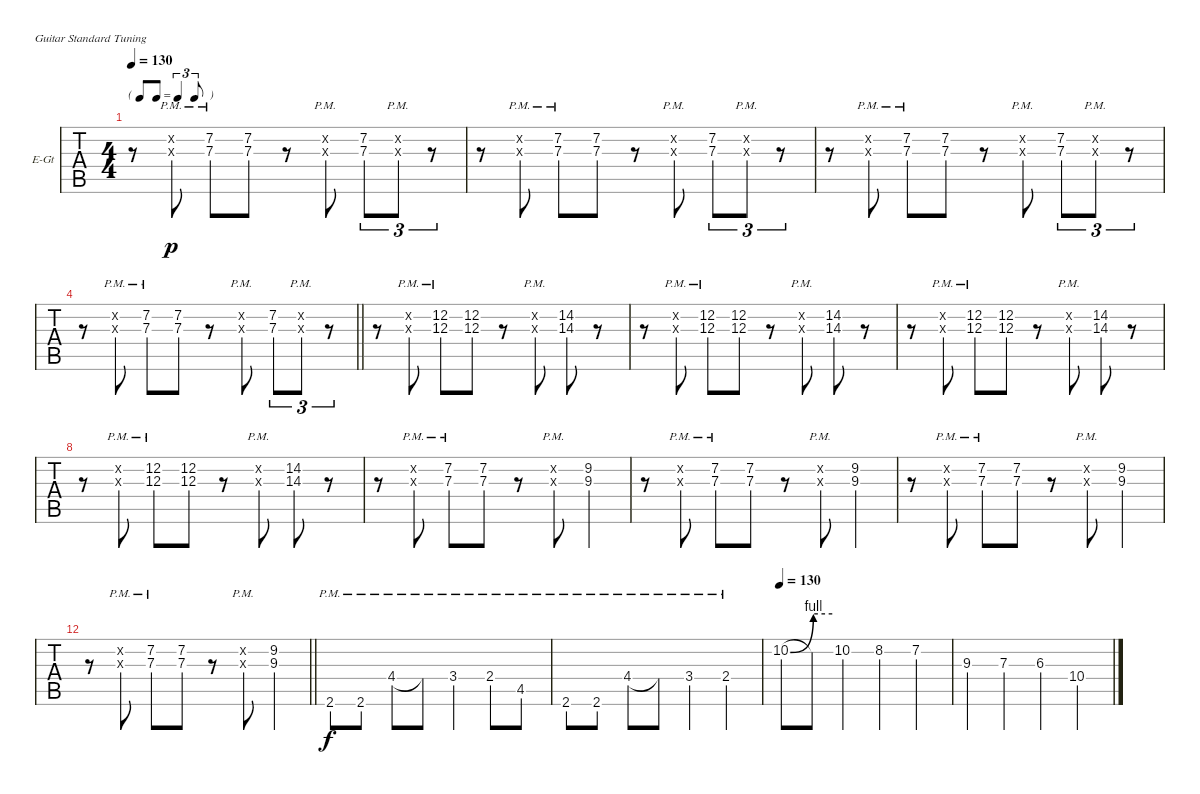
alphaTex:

\bracketExtendMode nobrackets
\firstSystemTrackNameOrientation horizontal
\otherSystemsTrackNameOrientation horizontal
\defaultBarNumberDisplay FirstOfSystem
\track ("Tremelo" "E-Gt") {instrument electricguitarclean}
\staff {tabs}
\tuning (E4 B3 G3 D3 A2 E2)
\ts (4 4)
\tf triplet8th
\tempo 130
\clef g2
\scale
0.25
\ks d
r.8{dy p} (7.2{pm x} 7.3{pm x}).8 (7.2{pm} 7.3{pm}).8 (7.2 7.3).8 r.8 (7.2{pm x} 7.3{pm x}).8 (7.2 7.3).8{tu (3 2)} (7.3{pm x} 7.2{pm x}).8{tu (3 2)} r.8{tu (3 2)} |
\scale
0.25 r.8 (7.2{pm x} 7.3{pm x}).8 (7.2{pm} 7.3{pm}).8 (7.2 7.3).8 r.8 (7.2{pm x} 7.3{pm x}).8 (7.2 7.3).8{tu (3 2)} (7.3{pm x} 7.2{pm x}).8{tu (3 2)} r.8{tu (3 2)} |
\scale
0.25 r.8 (7.2{pm x} 7.3{pm x}).8 (7.2{pm} 7.3{pm}).8 (7.2 7.3).8 r.8 (7.2{pm x} 7.3{pm x}).8 (7.2 7.3).8{tu (3 2)} (7.3{pm x} 7.2{pm x}).8{tu (3 2)} r.8{tu (3 2)} |
\scale
0.25
\barLineRight lightlight
r.8 (7.2{pm x} 7.3{pm x}).8 (7.2{pm} 7.3{pm}).8 (7.2 7.3).8 r.8 (7.2{pm x} 7.3{pm x}).8 (7.2 7.3).8{tu (3 2)} (7.3{pm x} 7.2{pm x}).8{tu (3 2)} r.8{tu (3 2)} |
\scale
0.25 r.8 (12.2{pm x} 12.3{pm x}).8 (12.2{pm} 12.3{pm}).8 (12.2 12.3).8 r.8 (12.2{pm x} 12.3{pm x}).8 (14.2 14.3).8 r.8 |
\scale
0.25 r.8 (12.2{pm x} 12.3{pm x}).8 (12.2{pm} 12.3{pm}).8 (12.2 12.3).8 r.8 (12.2{pm x} 12.3{pm x}).8 (14.2 14.3).8 r.8 |
\scale
0.25 r.8 (12.2{pm x} 12.3{pm x}).8 (12.2{pm} 12.3{pm}).8 (12.2 12.3).8 r.8 (12.2{pm x} 12.3{pm x}).8 (14.2 14.3).8 r.8 |
\scale
0.25 r.8 (12.2{pm x} 12.3{pm x}).8 (12.2{pm} 12.3{pm}).8 (12.2 12.3).8 r.8 (12.2{pm x} 12.3{pm x}).8 (14.2 14.3).8 r.8 |
\scale
0.25 r.8 (7.2{pm x} 7.3{pm x}).8 (7.2{pm} 7.3{pm}).8 (7.2 7.3).8 r.8 (7.2{pm x} 7.3{pm x}).8 (9.2{st} 9.3{st}).4 |
\scale
0.25 r.8 (7.2{pm x} 7.3{pm x}).8 (7.2{pm} 7.3{pm}).8 (7.2 7.3).8 r.8 (7.2{pm x} 7.3{pm x}).8 (9.2{st} 9.3{st}).4 |
\scale
0.25 r.8 (7.2{pm x} 7.3{pm x}).8 (7.2{pm} 7.3{pm}).8 (7.2 7.3).8 r.8 (7.2{pm x} 7.3{pm x}).8 (9.2{st} 9.3{st}).4 |
\scale
0.25
\barLineRight lightlight
r.8 (7.2{pm x} 7.3{pm x}).8 (7.2{pm} 7.3{pm}).8 (7.2 7.3).8 r.8 (7.2{pm x} 7.3{pm x}).8 (9.2{st} 9.3{st}).4 |
\scale
0.162162 2.6{pm}.8{dy f} 2.6{pm}.8 4.4{pm}.8 4.4{pm t}.8 3.4{pm}.4 2.4{pm}.8 4.5{pm}.8 |
\scale
0.162162 2.6{pm}.8 2.6{pm}.8 4.4{pm}.8 4.4{pm t}.8 3.4{pm}.4 2.4{pm}.4 |
\tempo 130
\scale
0.351351 10.2{be (bend 0 0 60 4)}.8 10.2{be (hold 0 4 60 4) t}.8 10.2.4 8.2.4 7.2.4 |
\scale
0.324324 9.3.4 7.3.4 6.3.4 10.4.4
